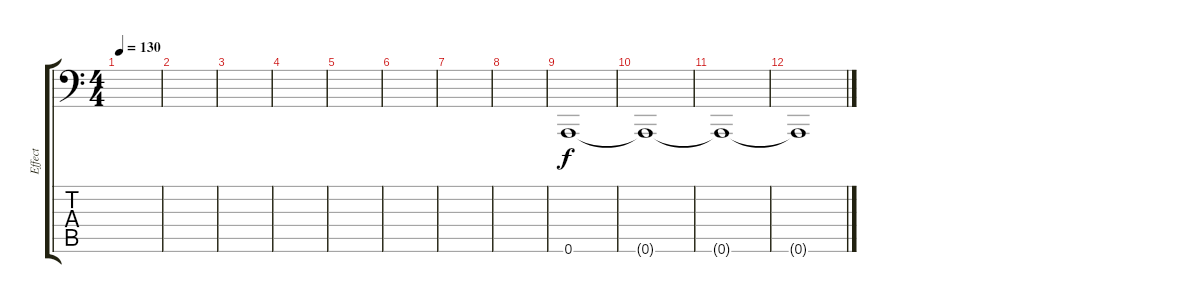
\track ("Effect" "Effect") {instrument acousticgrandpiano}
\staff {score tabs}
\tuning (E4 B3 G3 D3 A2 A1) {hide}
\ts (4 4)
\tempo 130
\clef f4
\ks c
|
|
|
|
|
|
|
|
0.6.1 |
0.6{t}.1 |
0.6{t}.1 |
0.6{t}.1
